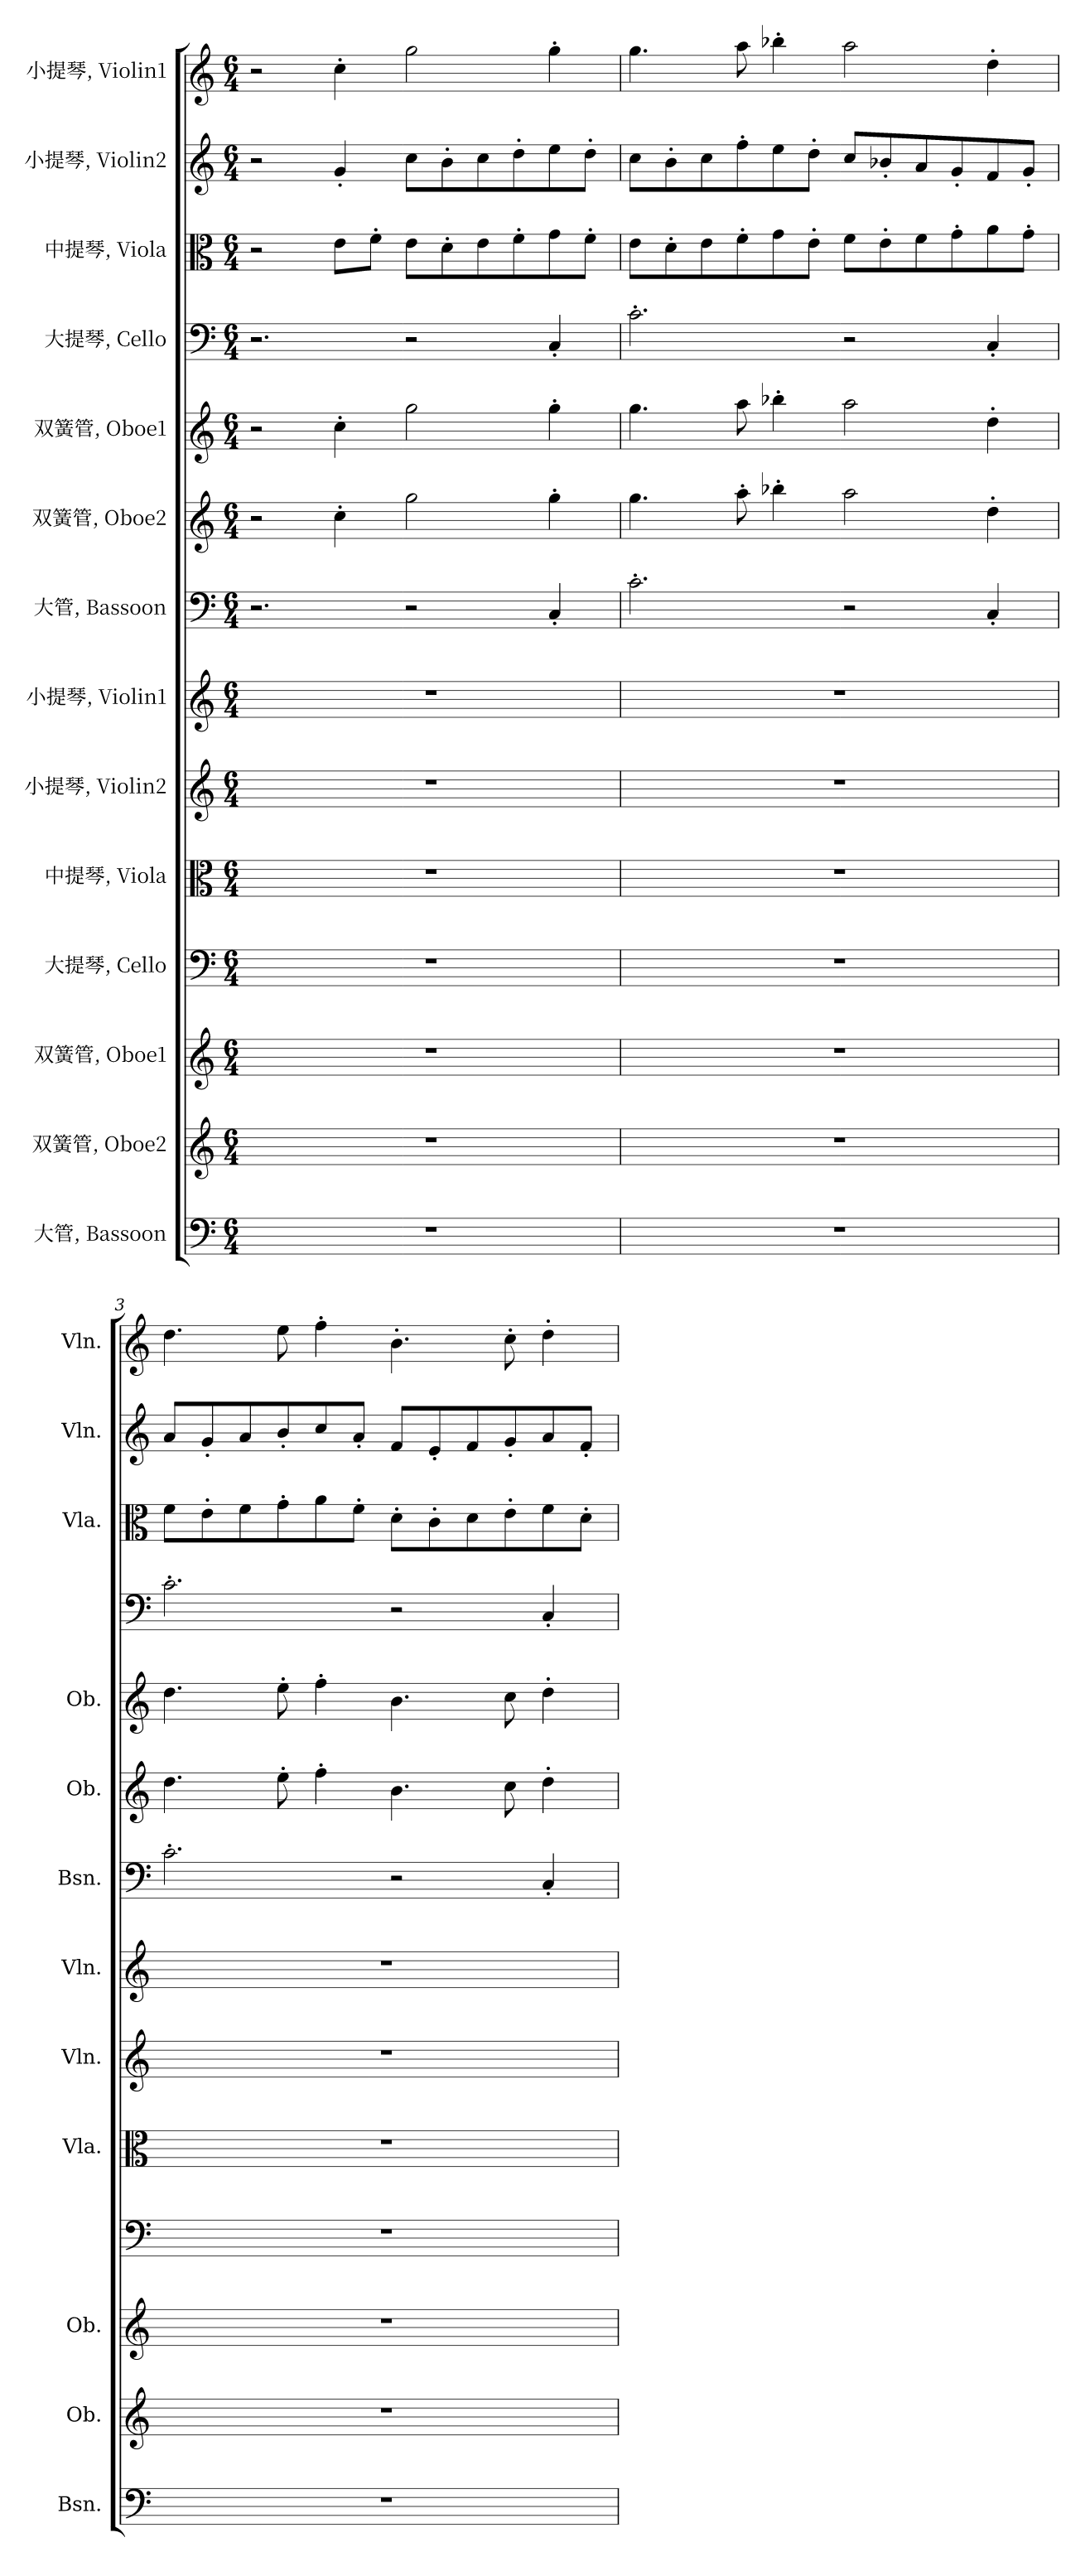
**kern	**kern	**kern	**kern	**kern	**kern	**kern	**kern	**kern	**kern	**kern	**kern	**kern	**kern
*part14	*part13	*part12	*part11	*part10	*part9	*part8	*part7	*part6	*part5	*part4	*part3	*part2	*part1
*staff14	*staff13	*staff12	*staff11	*staff10	*staff9	*staff8	*staff7	*staff6	*staff5	*staff4	*staff3	*staff2	*staff1
*I"大管, Bassoon	*I"双簧管, Oboe2	*I"双簧管, Oboe1	*I"大提琴, Cello	*I"中提琴, Viola	*I"小提琴, Violin2	*I"小提琴, Violin1	*I"大管, Bassoon	*I"双簧管, Oboe2	*I"双簧管, Oboe1	*I"大提琴, Cello	*I"中提琴, Viola	*I"小提琴, Violin2	*I"小提琴, Violin1
*I'Bsn.	*I'Ob.	*I'Ob.	*	*I'Vla.	*I'Vln.	*I'Vln.	*I'Bsn.	*I'Ob.	*I'Ob.	*	*I'Vla.	*I'Vln.	*I'Vln.
*clefF4	*clefG2	*clefG2	*clefF4	*clefC3	*clefG2	*clefG2	*clefF4	*clefG2	*clefG2	*clefF4	*clefC3	*clefG2	*clefG2
*k[]	*k[]	*k[]	*k[]	*k[]	*k[]	*k[]	*k[]	*k[]	*k[]	*k[]	*k[]	*k[]	*k[]
*M6/4	*M6/4	*M6/4	*M6/4	*M6/4	*M6/4	*M6/4	*M6/4	*M6/4	*M6/4	*M6/4	*M6/4	*M6/4	*M6/4
*MM120	*MM120	*MM120	*MM120	*MM120	*MM120	*MM120	*MM120	*MM120	*MM120	*MM120	*MM120	*MM120	*MM120
=1	=1	=1	=1	=1	=1	=1	=1	=1	=1	=1	=1	=1	=1
1.r	1.r	1.r	1.r	1.r	1.r	1.r	2.r	2r	2r	2.r	2r	2r	2r
.	.	.	.	.	.	.	.	4cc'\	4cc'\	.	8e\L	4g'/	4cc'\
.	.	.	.	.	.	.	.	.	.	.	8f'\J	.	.
.	.	.	.	.	.	.	2r	2gg\	2gg\	2r	8e\L	8cc\L	2gg\
.	.	.	.	.	.	.	.	.	.	.	8d'\	8b'\	.
.	.	.	.	.	.	.	.	.	.	.	8e\	8cc\	.
.	.	.	.	.	.	.	.	.	.	.	8f'\	8dd'\	.
.	.	.	.	.	.	.	4C'/	4gg'\	4gg'\	4C'/	8g\	8ee\	4gg'\
.	.	.	.	.	.	.	.	.	.	.	8f'\J	8dd'\J	.
=2	=2	=2	=2	=2	=2	=2	=2	=2	=2	=2	=2	=2	=2
1.r	1.r	1.r	1.r	1.r	1.r	1.r	2.c'\	4.gg\	4.gg\	2.c'\	8e\L	8cc\L	4.gg\
.	.	.	.	.	.	.	.	.	.	.	8d'\	8b'\	.
.	.	.	.	.	.	.	.	.	.	.	8e\	8cc\	.
.	.	.	.	.	.	.	.	8aa'\	8aa\	.	8f'\	8ff'\	8aa\
.	.	.	.	.	.	.	.	4bb-X'\	4bb-X'\	.	8g\	8ee\	4bb-X'\
.	.	.	.	.	.	.	.	.	.	.	8e'\J	8dd'\J	.
.	.	.	.	.	.	.	2r	2aa\	2aa\	2r	8f\L	8cc/L	2aa\
.	.	.	.	.	.	.	.	.	.	.	8e'\	8b-X'/	.
.	.	.	.	.	.	.	.	.	.	.	8f\	8a/	.
.	.	.	.	.	.	.	.	.	.	.	8g'\	8g'/	.
.	.	.	.	.	.	.	4C'/	4dd'\	4dd'\	4C'/	8a\	8f/	4dd'\
.	.	.	.	.	.	.	.	.	.	.	8g'\J	8g'/J	.
=3	=3	=3	=3	=3	=3	=3	=3	=3	=3	=3	=3	=3	=3
1.r	1.r	1.r	1.r	1.r	1.r	1.r	2.c'\	4.dd\	4.dd\	2.c'\	8f\L	8a/L	4.dd\
.	.	.	.	.	.	.	.	.	.	.	8e'\	8g'/	.
.	.	.	.	.	.	.	.	.	.	.	8f\	8a/	.
.	.	.	.	.	.	.	.	8ee'\	8ee'\	.	8g'\	8b'/	8ee\
.	.	.	.	.	.	.	.	4ff'\	4ff'\	.	8a\	8cc/	4ff'\
.	.	.	.	.	.	.	.	.	.	.	8f'\J	8a'/J	.
.	.	.	.	.	.	.	2r	4.b\	4.b\	2r	8d'\L	8f/L	4.b'\
.	.	.	.	.	.	.	.	.	.	.	8c'\	8e'/	.
.	.	.	.	.	.	.	.	.	.	.	8d\	8f/	.
.	.	.	.	.	.	.	.	8cc\	8cc\	.	8e'\	8g'/	8cc'\
.	.	.	.	.	.	.	4C'/	4dd'\	4dd'\	4C'/	8f\	8a/	4dd'\
.	.	.	.	.	.	.	.	.	.	.	8d'\J	8f'/J	.
=	=	=	=	=	=	=	=	=	=	=	=	=	=
*-	*-	*-	*-	*-	*-	*-	*-	*-	*-	*-	*-	*-	*-
